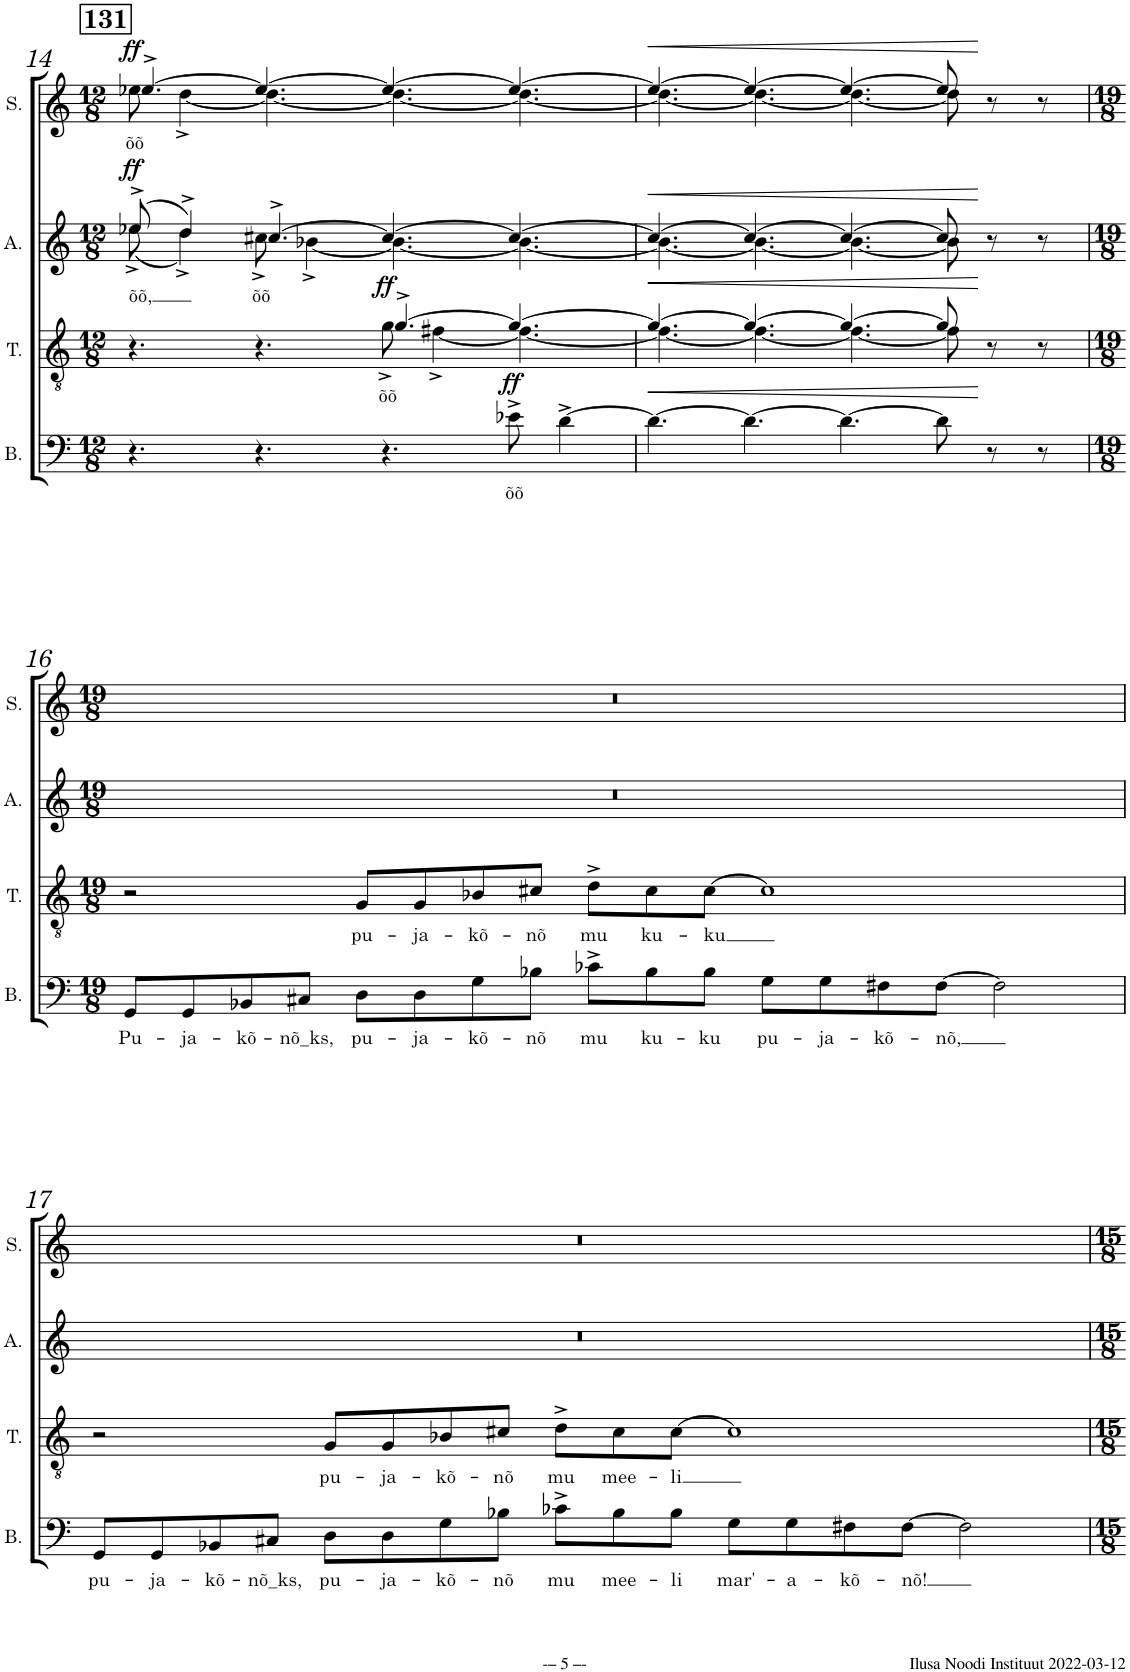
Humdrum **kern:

**kern	**text	**dynam	**kern	**text	**dynam	**kern	**text	**dynam	**kern	**text	**dynam
*part4	*part4	*part4	*part3	*part3	*part3	*part2	*part2	*part2	*part1	*part1	*part1
*staff4	*staff4	*staff4	*staff3	*staff3	*staff3	*staff2	*staff2	*staff2	*staff1	*staff1	*staff1
*I"B.	*	*	*I"T.	*	*	*I"A.	*	*	*I"S.	*	*
*I'B.	*	*	*I'T.	*	*	*I'A.	*	*	*I'S.	*	*
!!LO:PB:g=z
*clefF4	*	*	*clefGv2	*	*	*clefG2	*	*	*clefG2	*	*
*k[]	*	*	*k[]	*	*	*k[]	*	*	*k[]	*	*
*M12/8	*	*	*M12/8	*	*	*M12/8	*	*	*M12/8	*	*
!!LO:REH:place=s1:a:B:cj:fs=14:t=131
=14	=14	=14	=14	=14	=14	=14	=14	=14	=14	=14	=14
*	*	*	*^	*	*	*	*	*	*	*	*
!	!	!	!	!	!	!	!	!LO:LY:b	!LO:DY:a	!	!LO:LY:b	!LO:DY:a
*	*	*	*	*	*	*	*^	*	*	*^	*	*
4.r	.	.	4.r	2.ryy	.	.	(8ee-X^/	(8ee-^\	õõ,	ff	[4.ee-X^/	8ee-\	õõ	ff
.	.	.	.	.	.	.	4dd^/)	4dd^\)	.	.	.	[4dd^\	.	.
!	!	!	!	!	!	!	!	!	!LO:LY:b	!	!	!	!	!
4.r	.	.	4.r	.	.	.	[4.cc#X^/	8cc#^\	õõ	.	4.ee-/_	4.dd\_	.	.
.	.	.	.	.	.	.	.	[4b-X^\	.	.	.	.	.	.
!	!	!	!	!	!LO:LY:b	!LO:DY:a	!	!	!	!	!	!	!	!
4.r	.	.	[4.g^/	8g^\	õõ	ff	4.cc#/_	4.b-\_	.	.	4.ee-/_	4.dd\_	.	.
.	.	.	.	[4f#X^\	.	.	.	.	.	.	.	.	.	.
!	!LO:LY:b	!LO:DY:a	!	!	!	!	!	!	!	!	!	!	!	!
8e-X^\	õõ	ff	4.g/_	4.f#\_	.	.	4.cc#/_	4.b-\_	.	.	4.ee-/_	4.dd\_	.	.
[4d^\	.	.	.	.	.	.	.	.	.	.	.	.	.	.
=15	=15	=15	=15	=15	=15	=15	=15	=15	=15	=15	=15	=15	=15	=15
!	!	!LO:HP:b	!	!	!	!LO:HP:b	!	!	!	!LO:HP:b	!	!	!	!LO:HP:b
4.d\_	.	<	4.g/_	4.f#\_	.	<	4.cc#/_	4.b-\_	.	<	4.ee-/_	4.dd\_	.	<
4.d\_	.	.	4.g/_	4.f#\_	.	.	4.cc#/_	4.b-\_	.	.	4.ee-/_	4.dd\_	.	.
4.d\_	.	.	4.g/_	4.f#\_	.	.	4.cc#/_	4.b-\_	.	.	4.ee-/_	4.dd\_	.	.
8d\]	.	.	8g/]	8f#\]	.	.	8cc#/]	8b-\]	.	.	8ee-/]	8dd\]	.	.
8r	.	[	8r	4ryy	.	[	8r	4ryy	.	[	8r	4ryy	.	[
8r	.	.	8r	.	.	.	8r	.	.	.	8r	.	.	.
*	*	*	*v	*v	*	*	*	*	*	*	*v	*v	*	*
*	*	*	*	*	*	*v	*v	*	*	*	*	*
!!LO:LB:g=z
=16	=16	=16	=16	=16	=16	=16	=16	=16	=16	=16	=16
*M19/8	*	*	*M19/8	*	*	*M19/8	*	*	*M19/8	*	*
!	!LO:LY:b	!	!	!	!	!	!	!	!	!	!
8GG/L	Pu-	.	2r	.	.	8%19r	.	.	8%19r	.	.
!	!LO:LY:b	!	!	!	!	!	!	!	!	!	!
8GG/	-ja-	.	.	.	.	.	.	.	.	.	.
!	!LO:LY:b	!	!	!	!	!	!	!	!	!	!
8BB-X/	-kõ-	.	.	.	.	.	.	.	.	.	.
!	!LO:LY:b	!	!	!	!	!	!	!	!	!	!
8C#X/J	-nõ_ks,	.	.	.	.	.	.	.	.	.	.
!	!LO:LY:b	!	!	!LO:LY:b	!	!	!	!	!	!	!
8D\L	pu-	.	8G/L	pu-	.	.	.	.	.	.	.
!	!LO:LY:b	!	!	!LO:LY:b	!	!	!	!	!	!	!
8D\	-ja-	.	8G/	-ja-	.	.	.	.	.	.	.
!	!LO:LY:b	!	!	!LO:LY:b	!	!	!	!	!	!	!
8G\	-kõ-	.	8B-X/	-kõ-	.	.	.	.	.	.	.
!	!LO:LY:b	!	!	!LO:LY:b	!	!	!	!	!	!	!
8B-X\J	-nõ	.	8c#X/J	-nõ	.	.	.	.	.	.	.
!	!LO:LY:b	!	!	!LO:LY:b	!	!	!	!	!	!	!
8c-X^\L	mu	.	8d^\L	mu	.	.	.	.	.	.	.
!	!LO:LY:b	!	!	!LO:LY:b	!	!	!	!	!	!	!
8B-\	ku-	.	8c#\	ku-	.	.	.	.	.	.	.
!	!LO:LY:b	!	!	!LO:LY:b	!	!	!	!	!	!	!
8B-\J	-ku	.	[8c#\J	-ku	.	.	.	.	.	.	.
!	!LO:LY:b	!	!	!	!	!	!	!	!	!	!
8G\L	pu-	.	1c#]	.	.	.	.	.	.	.	.
!	!LO:LY:b	!	!	!	!	!	!	!	!	!	!
8G\	-ja-	.	.	.	.	.	.	.	.	.	.
!	!LO:LY:b	!	!	!	!	!	!	!	!	!	!
8F#X\	-kõ-	.	.	.	.	.	.	.	.	.	.
!	!LO:LY:b	!	!	!	!	!	!	!	!	!	!
[8F#\J	-nõ,	.	.	.	.	.	.	.	.	.	.
2F#\]	.	.	.	.	.	.	.	.	.	.	.
!!LO:LB:g=z
=17	=17	=17	=17	=17	=17	=17	=17	=17	=17	=17	=17
!	!LO:LY:b	!	!	!	!	!	!	!	!	!	!
8GG/L	pu-	.	2r	.	.	8%19r	.	.	8%19r	.	.
!	!LO:LY:b	!	!	!	!	!	!	!	!	!	!
8GG/	-ja-	.	.	.	.	.	.	.	.	.	.
!	!LO:LY:b	!	!	!	!	!	!	!	!	!	!
8BB-X/	-kõ-	.	.	.	.	.	.	.	.	.	.
!	!LO:LY:b	!	!	!	!	!	!	!	!	!	!
8C#X/J	-nõ_ks,	.	.	.	.	.	.	.	.	.	.
!	!LO:LY:b	!	!	!LO:LY:b	!	!	!	!	!	!	!
8D\L	pu-	.	8G/L	pu-	.	.	.	.	.	.	.
!	!LO:LY:b	!	!	!LO:LY:b	!	!	!	!	!	!	!
8D\	-ja-	.	8G/	-ja-	.	.	.	.	.	.	.
!	!LO:LY:b	!	!	!LO:LY:b	!	!	!	!	!	!	!
8G\	-kõ-	.	8B-X/	-kõ-	.	.	.	.	.	.	.
!	!LO:LY:b	!	!	!LO:LY:b	!	!	!	!	!	!	!
8B-X\J	-nõ	.	8c#X/J	-nõ	.	.	.	.	.	.	.
!	!LO:LY:b	!	!	!LO:LY:b	!	!	!	!	!	!	!
8c-X^\L	mu	.	8d^\L	mu	.	.	.	.	.	.	.
!	!LO:LY:b	!	!	!LO:LY:b	!	!	!	!	!	!	!
8B-\	mee-	.	8c#\	mee-	.	.	.	.	.	.	.
!	!LO:LY:b	!	!	!LO:LY:b	!	!	!	!	!	!	!
8B-\J	-li	.	[8c#\J	-li	.	.	.	.	.	.	.
!	!LO:LY:b	!	!	!	!	!	!	!	!	!	!
8G\L	mar'-	.	1c#]	.	.	.	.	.	.	.	.
!	!LO:LY:b	!	!	!	!	!	!	!	!	!	!
8G\	-a-	.	.	.	.	.	.	.	.	.	.
!	!LO:LY:b	!	!	!	!	!	!	!	!	!	!
8F#X\	-kõ-	.	.	.	.	.	.	.	.	.	.
!	!LO:LY:b	!	!	!	!	!	!	!	!	!	!
[8F#\J	-nõ!	.	.	.	.	.	.	.	.	.	.
2F#\]	.	.	.	.	.	.	.	.	.	.	.
=	=	=	=	=	=	=	=	=	=	=	=
*-	*-	*-	*-	*-	*-	*-	*-	*-	*-	*-	*-
